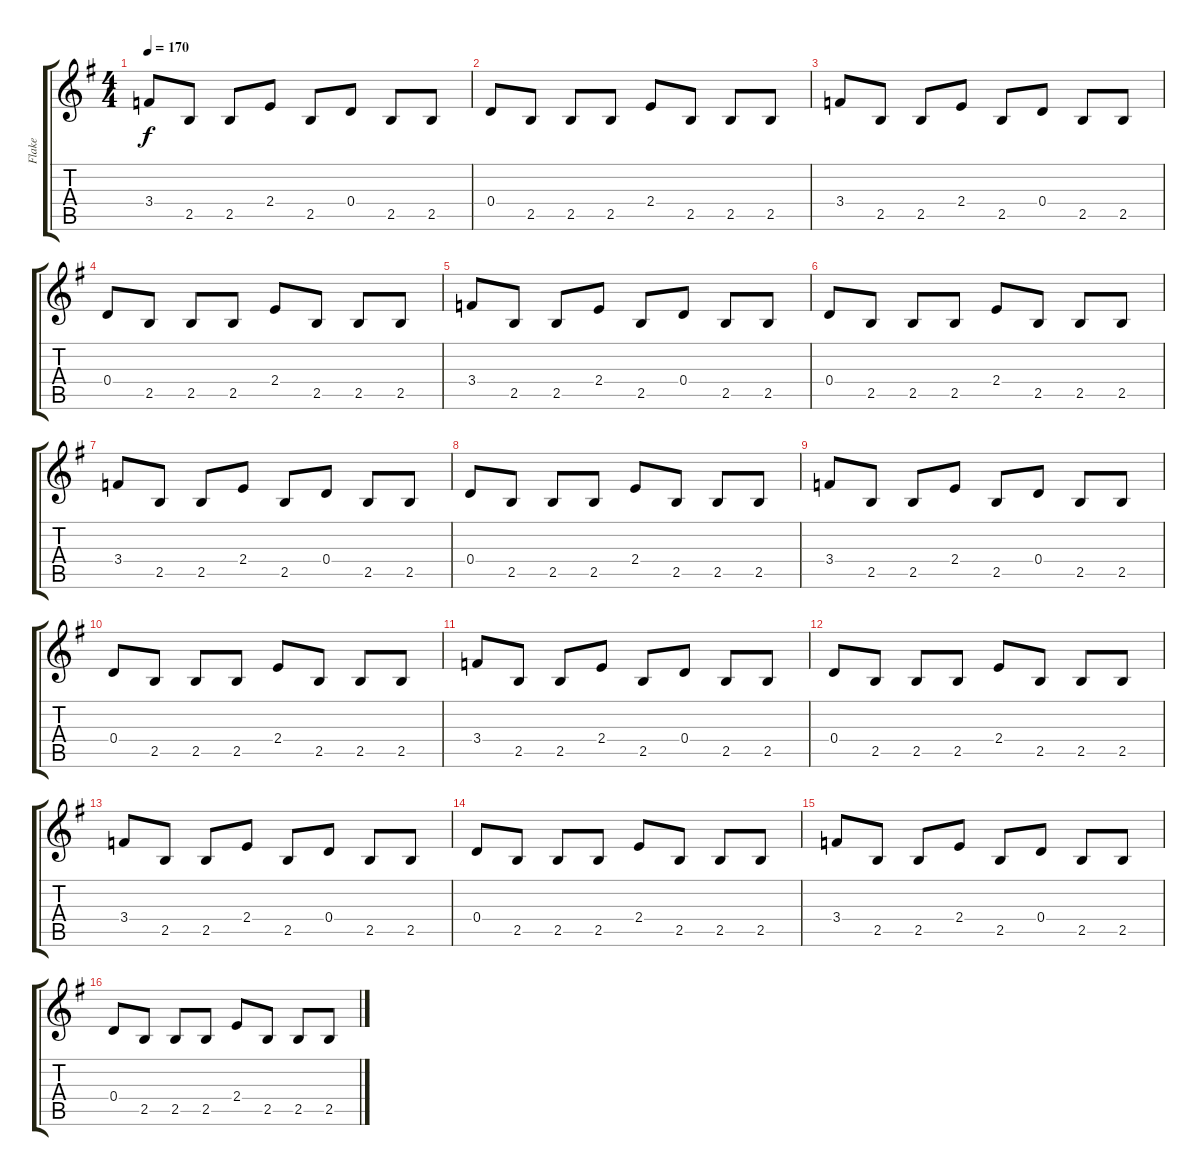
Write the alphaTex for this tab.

\track ("Flake" "Flake") {instrument synthbass1}
\staff {score tabs}
\tuning (E4 B3 G3 D3 A2 E2) {hide}
\ts (4 4)
\tempo 170
\clef g2
\ks g
3.4.8{dy f} 2.5.8 2.5.8 2.4.8 2.5.8 0.4.8 2.5.8 2.5.8 |
0.4.8{volume 10} 2.5.8 2.5.8 2.5.8 2.4.8 2.5.8 2.5.8 2.5.8 |
3.4.8 2.5.8 2.5.8 2.4.8 2.5.8 0.4.8 2.5.8 2.5.8 |
0.4.8{volume 10} 2.5.8 2.5.8 2.5.8 2.4.8 2.5.8 2.5.8 2.5.8 |
3.4.8 2.5.8 2.5.8 2.4.8 2.5.8 0.4.8 2.5.8 2.5.8 |
0.4.8{volume 10} 2.5.8 2.5.8 2.5.8 2.4.8 2.5.8 2.5.8 2.5.8 |
3.4.8 2.5.8 2.5.8 2.4.8 2.5.8 0.4.8 2.5.8 2.5.8 |
0.4.8{volume 10} 2.5.8 2.5.8 2.5.8 2.4.8 2.5.8 2.5.8 2.5.8 |
3.4.8 2.5.8 2.5.8 2.4.8 2.5.8 0.4.8 2.5.8 2.5.8 |
0.4.8 2.5.8 2.5.8 2.5.8 2.4.8 2.5.8 2.5.8 2.5.8 |
3.4.8 2.5.8 2.5.8 2.4.8 2.5.8 0.4.8 2.5.8 2.5.8 |
0.4.8 2.5.8 2.5.8 2.5.8 2.4.8 2.5.8 2.5.8 2.5.8 |
3.4.8 2.5.8 2.5.8 2.4.8 2.5.8 0.4.8 2.5.8 2.5.8 |
0.4.8 2.5.8 2.5.8 2.5.8 2.4.8 2.5.8 2.5.8 2.5.8 |
3.4.8 2.5.8 2.5.8 2.4.8 2.5.8 0.4.8 2.5.8 2.5.8 |
0.4.8 2.5.8 2.5.8 2.5.8 2.4.8 2.5.8 2.5.8 2.5.8
